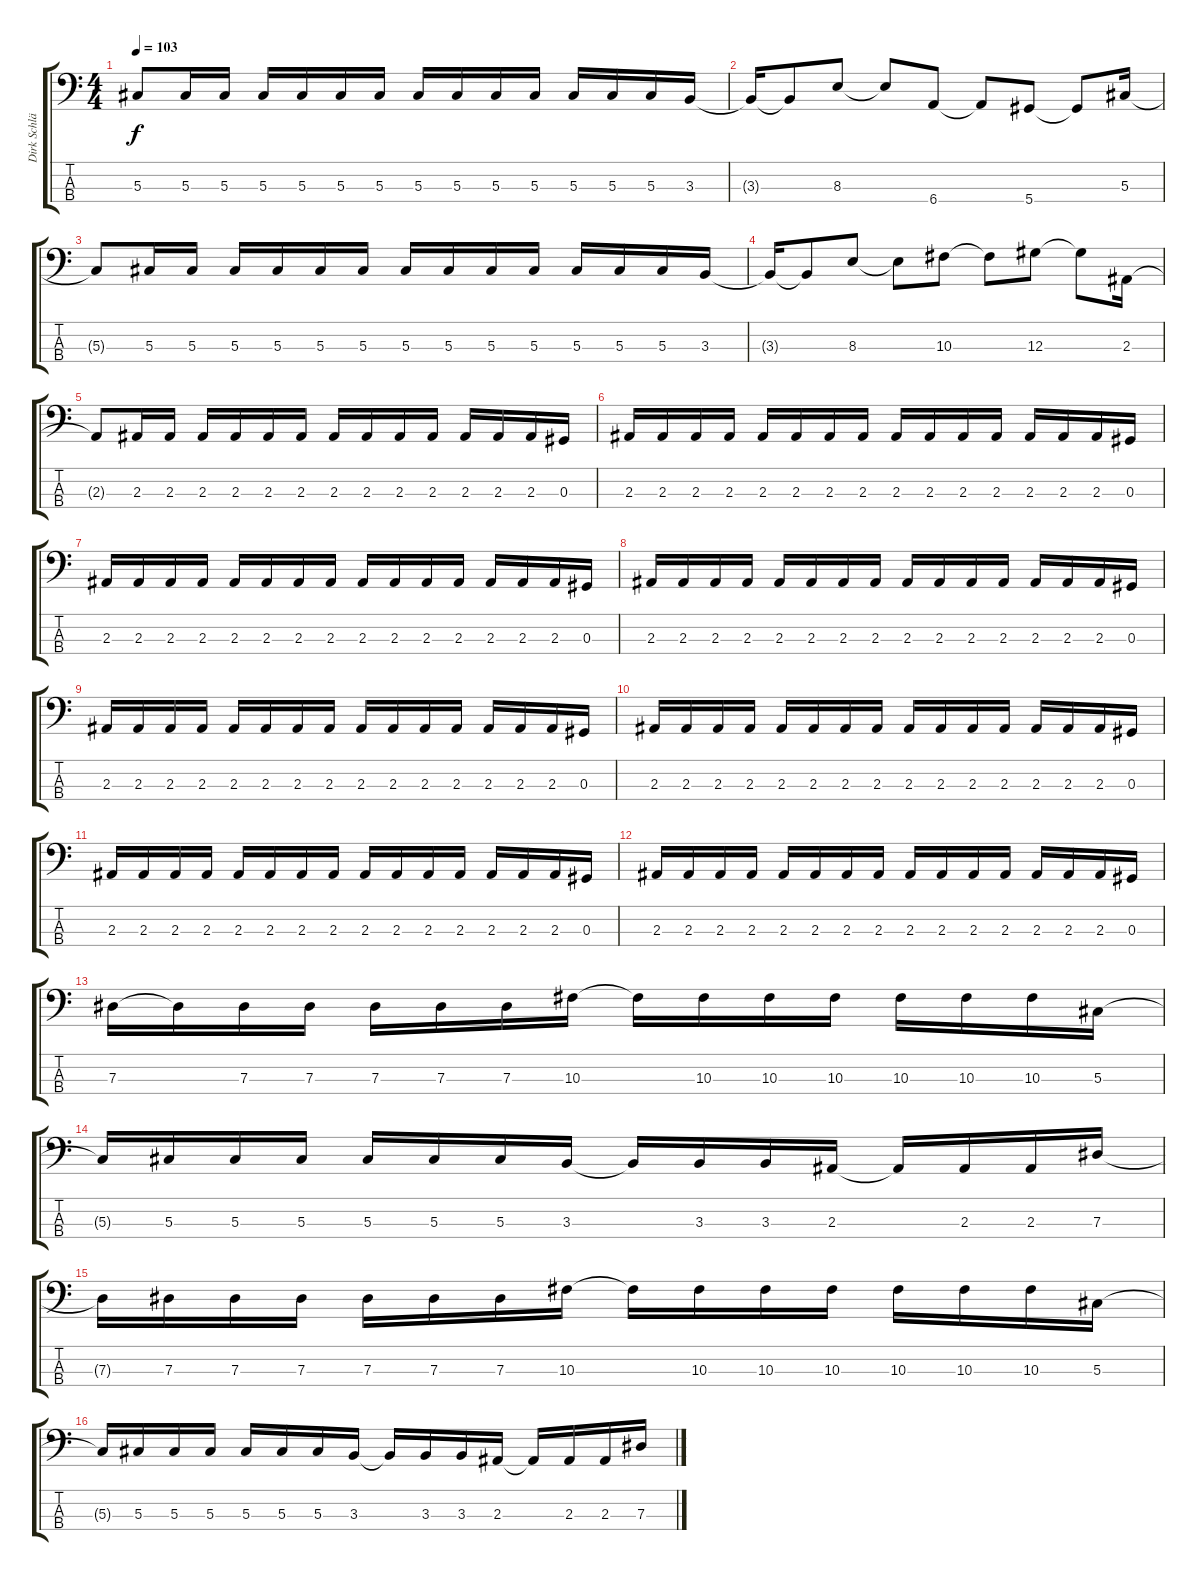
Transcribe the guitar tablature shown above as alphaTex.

\track ("Dirk Schlächter - Bass" "Dirk Schlä") {instrument electricbassfinger}
\staff {score tabs}
\tuning (Gb2 Db2 Ab1 Eb1) {hide}
\ts (4 4)
\tempo 103
\clef f4
\ks c
5.3{t}.8{dy f} 5.3.16 5.3.16 5.3.16 5.3.16 5.3.16 5.3.16 5.3.16 5.3.16 5.3.16 5.3.16 5.3.16 5.3.16 5.3.16 3.3.16 |
3.3{t}.16 3.3{t}.8 8.3.8 8.3{t}.8 6.4.8 6.4{t}.8 5.4.8 5.4{t}.8 5.3.16 |
5.3{t}.8 5.3.16 5.3.16 5.3.16 5.3.16 5.3.16 5.3.16 5.3.16 5.3.16 5.3.16 5.3.16 5.3.16 5.3.16 5.3.16 3.3.16 |
3.3{t}.16 3.3{t}.8 8.3.8 8.3{t}.8 10.3.8 10.3{t}.8 12.3.8 12.3{t}.8 2.3.16 |
2.3{t}.8 2.3.16 2.3.16 2.3.16 2.3.16 2.3.16 2.3.16 2.3.16 2.3.16 2.3.16 2.3.16 2.3.16 2.3.16 2.3.16 0.3.16 |
2.3.16 2.3.16 2.3.16 2.3.16 2.3.16 2.3.16 2.3.16 2.3.16 2.3.16 2.3.16 2.3.16 2.3.16 2.3.16 2.3.16 2.3.16 0.3.16 |
2.3.16 2.3.16 2.3.16 2.3.16 2.3.16 2.3.16 2.3.16 2.3.16 2.3.16 2.3.16 2.3.16 2.3.16 2.3.16 2.3.16 2.3.16 0.3.16 |
2.3.16 2.3.16 2.3.16 2.3.16 2.3.16 2.3.16 2.3.16 2.3.16 2.3.16 2.3.16 2.3.16 2.3.16 2.3.16 2.3.16 2.3.16 0.3.16 |
2.3.16 2.3.16 2.3.16 2.3.16 2.3.16 2.3.16 2.3.16 2.3.16 2.3.16 2.3.16 2.3.16 2.3.16 2.3.16 2.3.16 2.3.16 0.3.16 |
2.3.16 2.3.16 2.3.16 2.3.16 2.3.16 2.3.16 2.3.16 2.3.16 2.3.16 2.3.16 2.3.16 2.3.16 2.3.16 2.3.16 2.3.16 0.3.16 |
2.3.16 2.3.16 2.3.16 2.3.16 2.3.16 2.3.16 2.3.16 2.3.16 2.3.16 2.3.16 2.3.16 2.3.16 2.3.16 2.3.16 2.3.16 0.3.16 |
2.3.16 2.3.16 2.3.16 2.3.16 2.3.16 2.3.16 2.3.16 2.3.16 2.3.16 2.3.16 2.3.16 2.3.16 2.3.16 2.3.16 2.3.16 0.3.16 |
7.3.16 7.3{t}.16 7.3.16 7.3.16 7.3.16 7.3.16 7.3.16 10.3.16 10.3{t}.16 10.3.16 10.3.16 10.3.16 10.3.16 10.3.16 10.3.16 5.3.16 |
5.3{t}.16 5.3.16 5.3.16 5.3.16 5.3.16 5.3.16 5.3.16 3.3.16 3.3{t}.16 3.3.16 3.3.16 2.3.16 2.3{t}.16 2.3.16 2.3.16 7.3.16 |
7.3{t}.16 7.3.16 7.3.16 7.3.16 7.3.16 7.3.16 7.3.16 10.3.16 10.3{t}.16 10.3.16 10.3.16 10.3.16 10.3.16 10.3.16 10.3.16 5.3.16 |
5.3{t}.16 5.3.16 5.3.16 5.3.16 5.3.16 5.3.16 5.3.16 3.3.16 3.3{t}.16 3.3.16 3.3.16 2.3.16 2.3{t}.16 2.3.16 2.3.16 7.3.16
